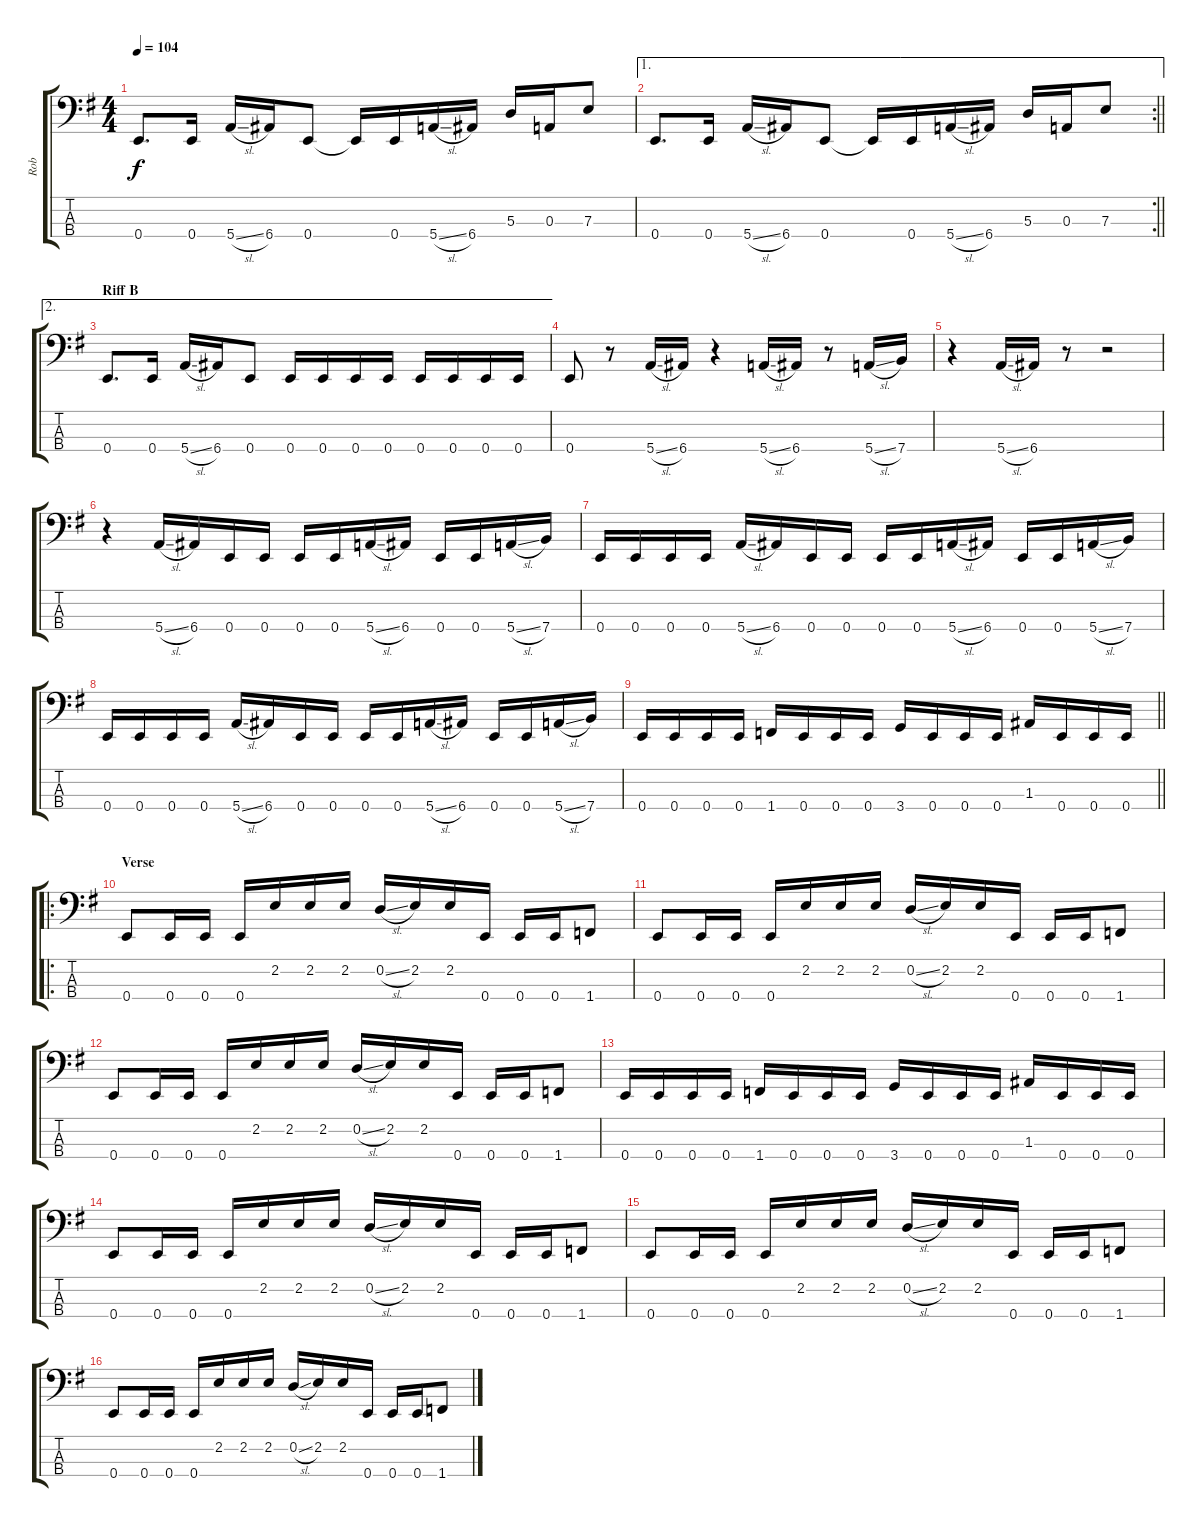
\track ("Rob" "Rob") {instrument electricbassfinger}
\staff {score tabs}
\tuning (G2 D2 A1 E1) {hide}
\ts (4 4)
\tempo 104
\clef f4
\ks eminor
0.4.8{d dy f} 0.4.16 5.4{sl}.16 6.4.16 0.4.8 0.4{t}.16 0.4.16 5.4{sl}.16 6.4.16 5.3.16 0.3.16 7.3.8 |
\ae 1
\rc 2
\barLineRight lightlight
0.4.8{d} 0.4.16 5.4{sl}.16 6.4.16 0.4.8 0.4{t}.16 0.4.16 5.4{sl}.16 6.4.16 5.3.16 0.3.16 7.3.8 |
\ae 2
\section ("" "Riff B")
0.4.8{d} 0.4.16 5.4{sl}.16 6.4.16 0.4.8 0.4.16 0.4.16 0.4.16 0.4.16 0.4.16 0.4.16 0.4.16 0.4.16 |
0.4.8 r.8 5.4{sl}.16 6.4.16 r.4 5.4{sl}.16 6.4.16 r.8 5.4{sl}.16 7.4.16 |
r.4 5.4{sl}.16 6.4.16 r.8 r.2 |
r.4 5.4{sl}.16 6.4.16 0.4.16 0.4.16 0.4.16 0.4.16 5.4{sl}.16 6.4.16 0.4.16 0.4.16 5.4{sl}.16 7.4.16 |
0.4.16 0.4.16 0.4.16 0.4.16 5.4{sl}.16 6.4.16 0.4.16 0.4.16 0.4.16 0.4.16 5.4{sl}.16 6.4.16 0.4.16 0.4.16 5.4{sl}.16 7.4.16 |
0.4.16 0.4.16 0.4.16 0.4.16 5.4{sl}.16 6.4.16 0.4.16 0.4.16 0.4.16 0.4.16 5.4{sl}.16 6.4.16 0.4.16 0.4.16 5.4{sl}.16 7.4.16 |
\barLineRight lightlight
0.4.16 0.4.16 0.4.16 0.4.16 1.4.16 0.4.16 0.4.16 0.4.16 3.4.16 0.4.16 0.4.16 0.4.16 1.3.16 0.4.16 0.4.16 0.4.16 |
\ro
\section ("" "Verse")
0.4.8 0.4.16 0.4.16 0.4.16 2.2.16 2.2.16 2.2.16 0.2{sl}.16 2.2.16 2.2.16 0.4.16 0.4.16 0.4.16 1.4.8 |
0.4.8 0.4.16 0.4.16 0.4.16 2.2.16 2.2.16 2.2.16 0.2{sl}.16 2.2.16 2.2.16 0.4.16 0.4.16 0.4.16 1.4.8 |
0.4.8 0.4.16 0.4.16 0.4.16 2.2.16 2.2.16 2.2.16 0.2{sl}.16 2.2.16 2.2.16 0.4.16 0.4.16 0.4.16 1.4.8 |
0.4.16 0.4.16 0.4.16 0.4.16 1.4.16 0.4.16 0.4.16 0.4.16 3.4.16 0.4.16 0.4.16 0.4.16 1.3.16 0.4.16 0.4.16 0.4.16 |
0.4.8 0.4.16 0.4.16 0.4.16 2.2.16 2.2.16 2.2.16 0.2{sl}.16 2.2.16 2.2.16 0.4.16 0.4.16 0.4.16 1.4.8 |
0.4.8 0.4.16 0.4.16 0.4.16 2.2.16 2.2.16 2.2.16 0.2{sl}.16 2.2.16 2.2.16 0.4.16 0.4.16 0.4.16 1.4.8 |
0.4.8 0.4.16 0.4.16 0.4.16 2.2.16 2.2.16 2.2.16 0.2{sl}.16 2.2.16 2.2.16 0.4.16 0.4.16 0.4.16 1.4.8
